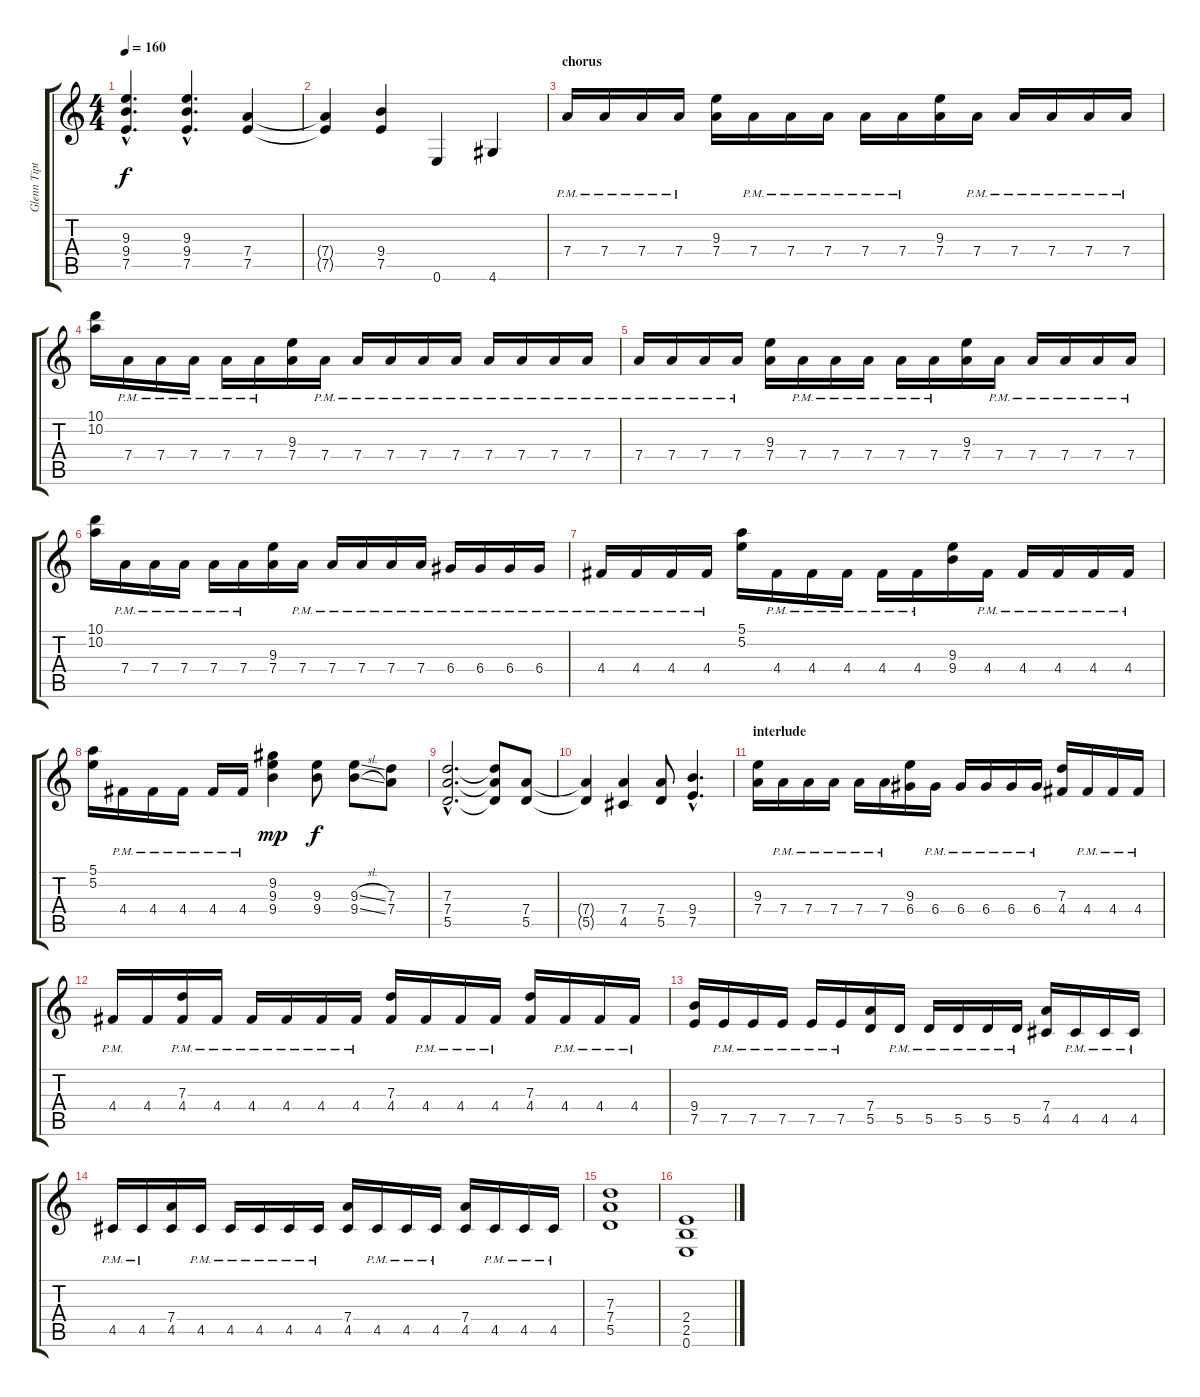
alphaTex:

\track ("Glenn Tipton" "Glenn Tipt") {instrument distortionguitar}
\staff {score tabs}
\tuning (E4 B3 G3 D3 A2 E2) {hide}
\ts (4 4)
\tempo 160
\clef g2
\ks c
(9.3{hac} 9.4{hac} 7.5{hac}).4{d dy f} (9.3{hac} 9.4{hac} 7.5{hac}).4{d} (7.4 7.5).4 |
(7.4{t} 7.5{t}).4 (9.4 7.5).4 0.6.4 4.6.4 |
\section ("" "chorus")
7.4{pm}.16 7.4{pm}.16 7.4{pm}.16 7.4{pm}.16 (9.3 7.4).16 7.4{pm}.16 7.4{pm}.16 7.4{pm}.16 7.4{pm}.16 7.4{pm}.16 (9.3 7.4).16 7.4{pm}.16 7.4{pm}.16 7.4{pm}.16 7.4{pm}.16 7.4{pm}.16 |
(10.1 10.2).16 7.4{pm}.16 7.4{pm}.16 7.4{pm}.16 7.4{pm}.16 7.4{pm}.16 (9.3 7.4).16 7.4{pm}.16 7.4{pm}.16 7.4{pm}.16 7.4{pm}.16 7.4{pm}.16 7.4{pm}.16 7.4{pm}.16 7.4{pm}.16 7.4{pm}.16 |
7.4{pm}.16 7.4{pm}.16 7.4{pm}.16 7.4{pm}.16 (9.3 7.4).16 7.4{pm}.16 7.4{pm}.16 7.4{pm}.16 7.4{pm}.16 7.4{pm}.16 (9.3 7.4).16 7.4{pm}.16 7.4{pm}.16 7.4{pm}.16 7.4{pm}.16 7.4{pm}.16 |
(10.1 10.2).16 7.4{pm}.16 7.4{pm}.16 7.4{pm}.16 7.4{pm}.16 7.4{pm}.16 (9.3 7.4).16 7.4{pm}.16 7.4{pm}.16 7.4{pm}.16 7.4{pm}.16 7.4{pm}.16 6.4{pm}.16 6.4{pm}.16 6.4{pm}.16 6.4{pm}.16 |
4.4{pm}.16 4.4{pm}.16 4.4{pm}.16 4.4{pm}.16 (5.1 5.2).16 4.4{pm}.16 4.4{pm}.16 4.4{pm}.16 4.4{pm}.16 4.4{pm}.16 (9.3 9.4).16 4.4{pm}.16 4.4{pm}.16 4.4{pm}.16 4.4{pm}.16 4.4{pm}.16 |
(5.1 5.2).16 4.4{pm}.16 4.4{pm}.16 4.4{pm}.16 4.4{pm}.16 4.4{pm}.16 (9.2 9.3 9.4).4{dy mp} (9.3 9.4).8{dy f} (9.3{sl} 9.4{sl}).8 (7.3 7.4).8 |
(7.3{hac} 7.4{hac} 5.5{hac}).2{d} (7.3{t} 7.4{t} 5.5{t}).8 (7.4 5.5).8 |
(7.4{t} 5.5{t}).4 (7.4 4.5).4 (7.4 5.5).8 (9.4{hac} 7.5{hac}).4{d} |
\section ("" "interlude")
(9.3 7.4).16 7.4{pm}.16 7.4{pm}.16 7.4{pm}.16 7.4{pm}.16 7.4{pm}.16 (9.3 6.4).16 6.4{pm}.16 6.4{pm}.16 6.4{pm}.16 6.4{pm}.16 6.4{pm}.16 (7.3 4.4).16 4.4{pm}.16 4.4{pm}.16 4.4{pm}.16 |
4.4{pm}.16 4.4.16 (7.3 4.4{pm}).16 4.4{pm}.16 4.4{pm}.16 4.4{pm}.16 4.4{pm}.16 4.4{pm}.16 (7.3 4.4).16 4.4{pm}.16 4.4{pm}.16 4.4{pm}.16 (7.3 4.4).16 4.4{pm}.16 4.4{pm}.16 4.4{pm}.16 |
(9.4 7.5).16 7.5{pm}.16 7.5{pm}.16 7.5{pm}.16 7.5{pm}.16 7.5{pm}.16 (7.4 5.5).16 5.5{pm}.16 5.5{pm}.16 5.5{pm}.16 5.5{pm}.16 5.5{pm}.16 (7.4 4.5).16 4.5{pm}.16 4.5{pm}.16 4.5{pm}.16 |
4.5{pm}.16 4.5{pm}.16 (7.4 4.5).16 4.5{pm}.16 4.5{pm}.16 4.5{pm}.16 4.5{pm}.16 4.5{pm}.16 (7.4 4.5).16 4.5{pm}.16 4.5{pm}.16 4.5{pm}.16 (7.4 4.5).16 4.5{pm}.16 4.5{pm}.16 4.5{pm}.16 |
(7.3 7.4 5.5).1 |
(2.4 2.5 0.6).1
